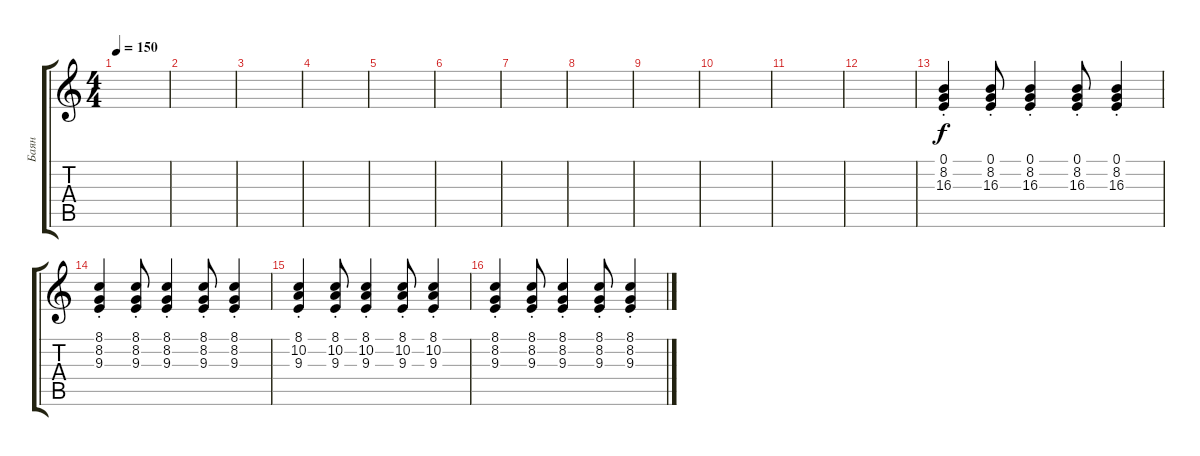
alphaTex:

\track ("Баян" "Баян") {instrument accordion}
\staff {score tabs}
\tuning (E4 B3 G3 D3 A2 E2) {hide}
\ts (4 4)
\tempo 150
\clef g2
\ks c
|
|
|
|
|
|
|
|
|
|
|
|
(0.1{st} 8.2{st} 16.3{st}).4 (0.1{st} 8.2{st} 16.3{st}).8 (0.1{st} 8.2{st} 16.3{st}).4 (0.1{st} 8.2{st} 16.3{st}).8 (0.1{st} 8.2{st} 16.3{st}).4 |
(8.1{st} 8.2{st} 9.3{st}).4 (8.1{st} 8.2{st} 9.3{st}).8 (8.1{st} 8.2{st} 9.3{st}).4 (8.1{st} 8.2{st} 9.3{st}).8 (8.1{st} 8.2{st} 9.3{st}).4 |
(8.1{st} 10.2{st} 9.3{st}).4 (8.1{st} 10.2{st} 9.3{st}).8 (8.1{st} 10.2{st} 9.3{st}).4 (8.1{st} 10.2{st} 9.3{st}).8 (8.1{st} 10.2{st} 9.3{st}).4 |
(8.1{st} 8.2{st} 9.3{st}).4 (8.1{st} 8.2{st} 9.3{st}).8 (8.1{st} 8.2{st} 9.3{st}).4 (8.1{st} 8.2{st} 9.3{st}).8 (8.1{st} 8.2{st} 9.3{st}).4
